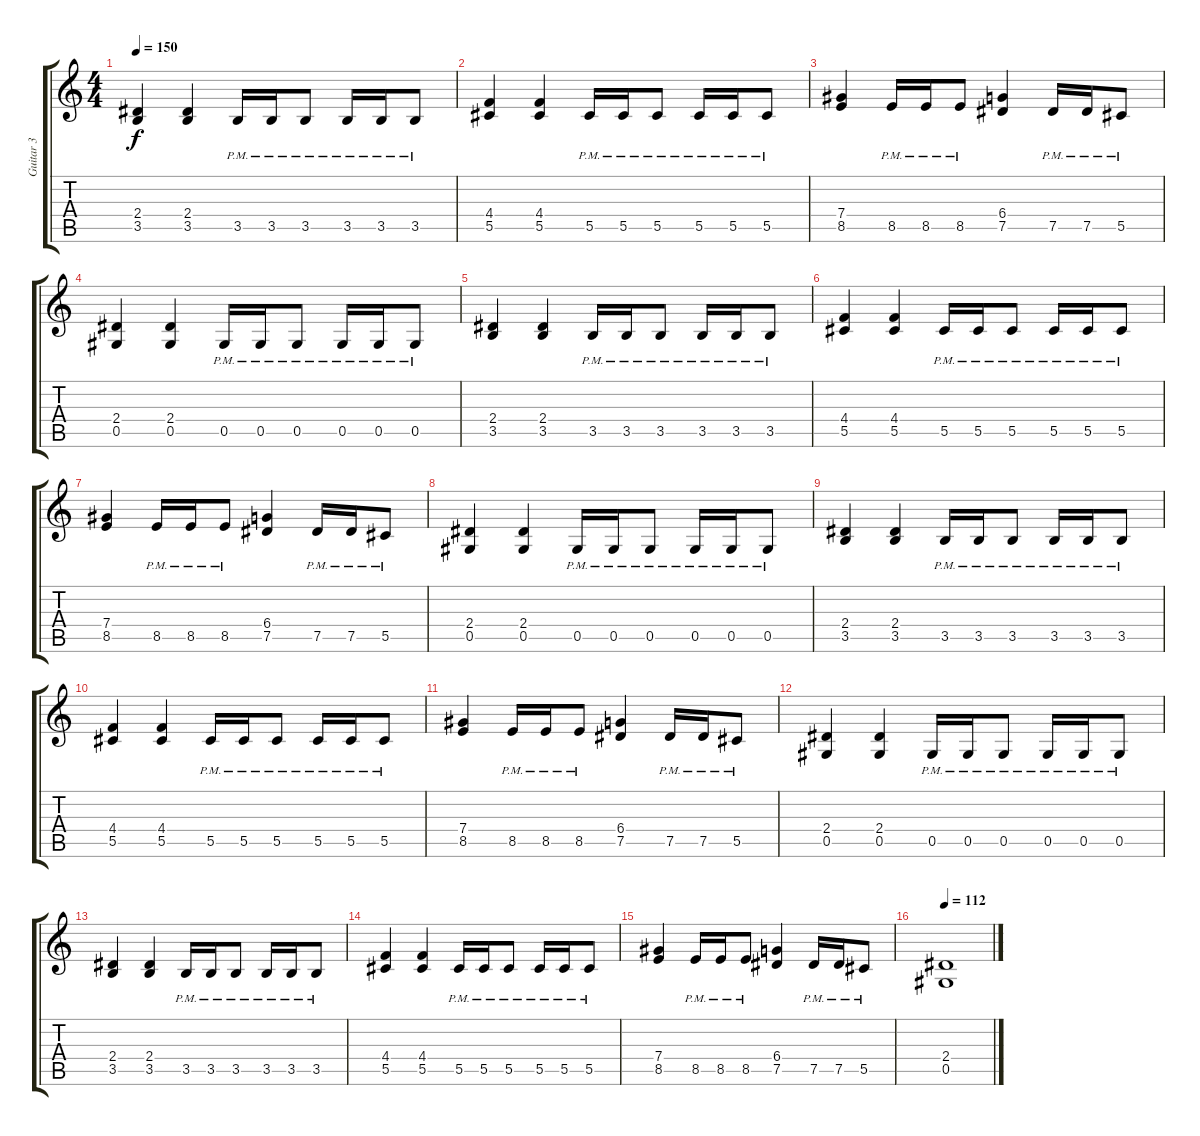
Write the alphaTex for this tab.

\track ("Guitar 3" "Guitar 3") {instrument overdrivenguitar}
\staff {score tabs}
\tuning (Eb4 Bb3 Gb3 Db3 Ab2 Eb2) {hide}
\ts (4 4)
\tempo 150
\clef g2
\ks c
(2.4 3.5).4{dy f} (2.4 3.5).4 3.5{pm}.16 3.5{pm}.16 3.5{pm}.8 3.5{pm}.16 3.5{pm}.16 3.5{pm}.8 |
(4.4 5.5).4 (4.4 5.5).4 5.5{pm}.16 5.5{pm}.16 5.5{pm}.8 5.5{pm}.16 5.5{pm}.16 5.5{pm}.8 |
(7.4 8.5).4 8.5{pm}.16 8.5{pm}.16 8.5{pm}.8 (6.4 7.5).4 7.5{pm}.16 7.5{pm}.16 5.5{pm}.8 |
(2.4 0.5).4 (2.4 0.5).4 0.5{pm}.16 0.5{pm}.16 0.5{pm}.8 0.5{pm}.16 0.5{pm}.16 0.5{pm}.8 |
(2.4 3.5).4 (2.4 3.5).4 3.5{pm}.16 3.5{pm}.16 3.5{pm}.8 3.5{pm}.16 3.5{pm}.16 3.5{pm}.8 |
(4.4 5.5).4 (4.4 5.5).4 5.5{pm}.16 5.5{pm}.16 5.5{pm}.8 5.5{pm}.16 5.5{pm}.16 5.5{pm}.8 |
(7.4 8.5).4 8.5{pm}.16 8.5{pm}.16 8.5{pm}.8 (6.4 7.5).4 7.5{pm}.16 7.5{pm}.16 5.5{pm}.8 |
(2.4 0.5).4 (2.4 0.5).4 0.5{pm}.16 0.5{pm}.16 0.5{pm}.8 0.5{pm}.16 0.5{pm}.16 0.5{pm}.8 |
(2.4 3.5).4 (2.4 3.5).4 3.5{pm}.16 3.5{pm}.16 3.5{pm}.8 3.5{pm}.16 3.5{pm}.16 3.5{pm}.8 |
(4.4 5.5).4 (4.4 5.5).4 5.5{pm}.16 5.5{pm}.16 5.5{pm}.8 5.5{pm}.16 5.5{pm}.16 5.5{pm}.8 |
(7.4 8.5).4 8.5{pm}.16 8.5{pm}.16 8.5{pm}.8 (6.4 7.5).4 7.5{pm}.16 7.5{pm}.16 5.5{pm}.8 |
(2.4 0.5).4 (2.4 0.5).4 0.5{pm}.16 0.5{pm}.16 0.5{pm}.8 0.5{pm}.16 0.5{pm}.16 0.5{pm}.8 |
(2.4 3.5).4 (2.4 3.5).4 3.5{pm}.16 3.5{pm}.16 3.5{pm}.8 3.5{pm}.16 3.5{pm}.16 3.5{pm}.8 |
(4.4 5.5).4 (4.4 5.5).4 5.5{pm}.16 5.5{pm}.16 5.5{pm}.8 5.5{pm}.16 5.5{pm}.16 5.5{pm}.8 |
(7.4 8.5).4 8.5{pm}.16 8.5{pm}.16 8.5{pm}.8 (6.4 7.5).4 7.5{pm}.16 7.5{pm}.16 5.5{pm}.8 |
\tempo 112
(2.4 0.5).1
